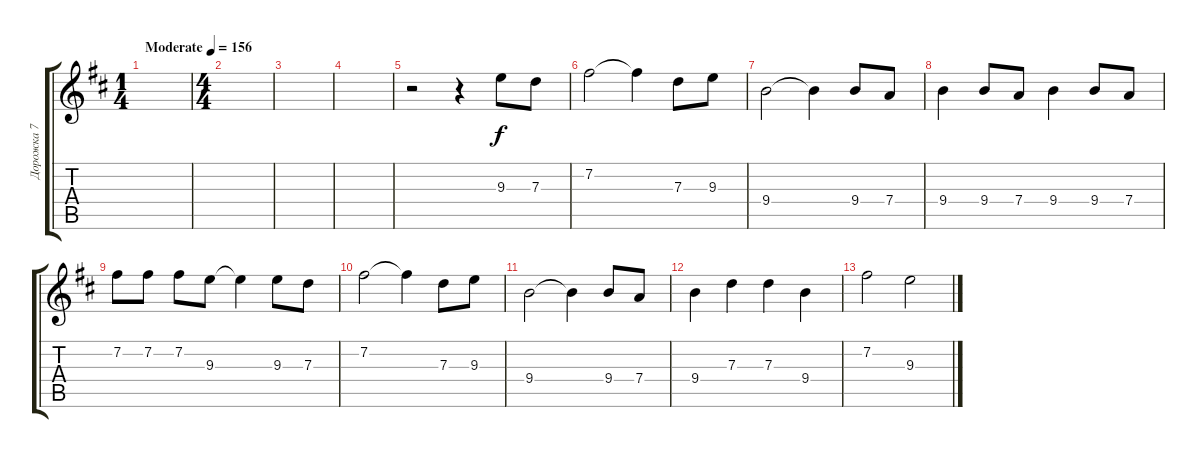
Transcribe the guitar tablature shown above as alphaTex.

\track ("Дорожка 7" "Дорожка 7") {instrument acousticguitarsteel}
\staff {score tabs}
\tuning (E4 B3 G3 D3 A2 E2) {hide}
\ts (1 4)
\tempo (156 "Moderate")
\clef g2
\ks bminor
|
\ts (4 4)
|
|
|
r.2 r.4 9.3.8 7.3.8 |
7.2.2 7.2{t}.4 7.3.8 9.3.8 |
9.4.2 9.4{t}.4 9.4.8 7.4.8 |
9.4.4 9.4.8 7.4.8 9.4.4 9.4.8 7.4.8 |
7.2.8 7.2.8 7.2.8 9.3.8 9.3{t}.4 9.3.8 7.3.8 |
7.2.2 7.2{t}.4 7.3.8 9.3.8 |
9.4.2 9.4{t}.4 9.4.8 7.4.8 |
9.4.4 7.3.4 7.3.4 9.4.4 |
7.2.2 9.3.2
